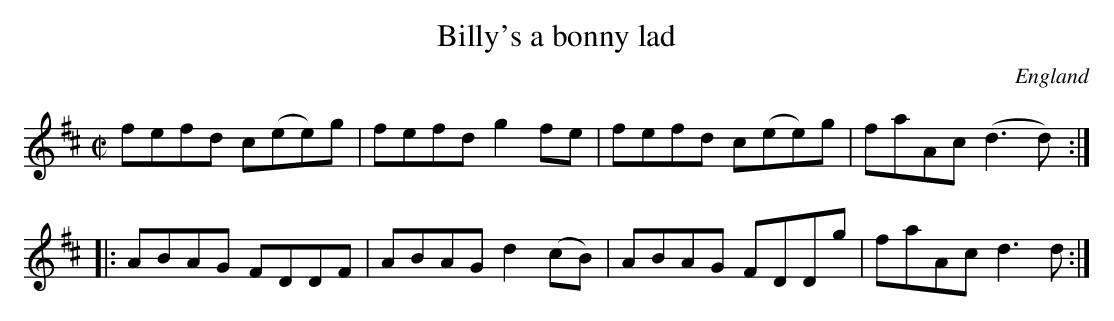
X:1
T:Billy's a bonny lad
L:1/8
M:C|
O:England
K:D
fefd c(ee)g | fefd g2fe   | fefd c(ee)g | faAc (d3d) ::
ABAG FDDF   | ABAG d2(cB) | ABAG FDDg   | faAc d3d :|
